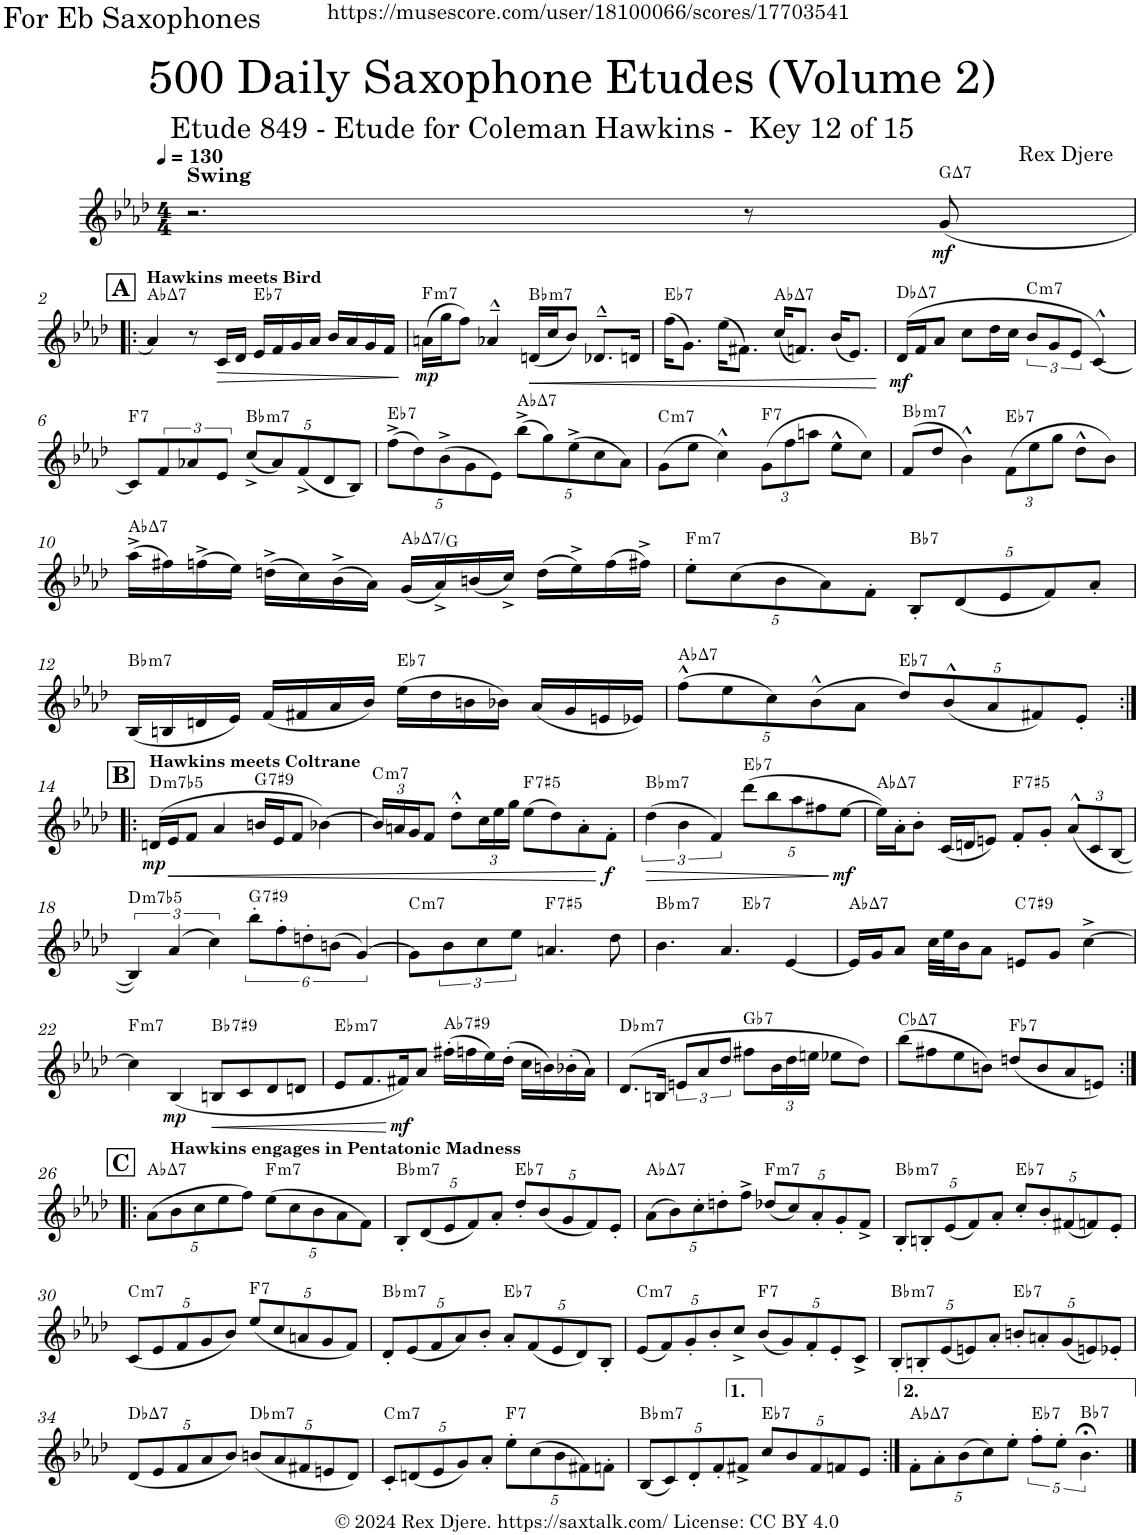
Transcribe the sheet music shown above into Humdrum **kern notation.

**kern	**dynam	**harte
*part1	*part1	*part1
*staff1	*staff1	*
*I"Alto Saxophone	*	*
*I'A. Sax.	*	*
*clefG2	*	*
*Trd5c9	*	*
*k[b-e-a-d-]	*	*
*M4/4	*	*
*MM130	*	*
=1	=1	=1
!LO:TX:a:B:t=Swing	!	!
2.r	.	.
8r	.	.
!	!LO:DY:b	!LO:H:kt=7
(8g/	mf	G:maj7
!!LO:LB:g=z
!!LO:REH:place=s1:a:B:cj:fs=14:t=A
=2!|:	=2!|:	=2!|:
!LO:TX:a:B:t=Hawkins meets Bird	!	!LO:H:kt=7
4a-/)	.	Ab:maj7
8r	.	.
!	!LO:HP:b	!
16c/LL	>	.
16d-/JJ	.	.
!	!	!LO:H:kt=7
16e-/LL	.	Eb:7
16f/	.	.
16g/	.	.
16a-/JJ	.	.
16b-/LL	.	.
16a-/	.	.
16g/	.	.
16f/JJ	.	.
.	]	.
=3	=3	=3
!	!LO:DY:b	!LO:H:kt=m7
(16an\LL	mp	F:min7
16gg\J	.	.
8ff\J)	.	.
4a-X^^~/	.	.
!	!LO:HP:b	!LO:H:kt=m7
(16dn/LL	<	Bb:min7
16cc/J	.	.
8b-/J)	.	.
8.d-X^^~/L	.	.
16dn/Jk	.	.
=4	=4	=4
!	!	!LO:H:kt=7
(16ff\KL	.	Eb:7
8.g\J)	.	.
(16ee-\KL	.	.
8.f#X\J)	.	.
!	!	!LO:H:kt=7
(16cc/KL	.	Ab:maj7
8.fn/J)	.	.
(16b-/KL	.	.
8.e-/J)	.	.
.	[	.
=5	=5	=5
!	!LO:DY:b	!LO:H:kt=7
(16d-/LL	mf	Db:maj7
16f/J	.	.
8a-/J	.	.
8cc\L	.	.
16dd-\L	.	.
16cc\JJ	.	.
!	!	!LO:H:kt=m7
12b-/L	.	C:min7
12g/	.	.
12e-/J	.	.
[4c^^/)	.	.
!!LO:LB:g=z
=6	=6	=6
!	!	!LO:H:kt=7
8c/L]	.	F:7
8f/	.	.
8a-X/	.	.
8e-/J	.	.
*Xbrackettup	*	*
!	!	!LO:H:kt=m7
(10cc^/L	.	Bb:min7
10a-/)	.	.
(10f^/	.	.
10d-/	.	.
10B-/J)	.	.
=7	=7	=7
!	!	!LO:H:kt=7
(10ff^\L	.	Eb:7
10dd-\)	.	.
(10b-^\	.	.
10g\	.	.
10e-\J)	.	.
!	!	!LO:H:kt=7
(10bb-^\L	.	Ab:maj7
10gg\)	.	.
(10ee-^\	.	.
10cc\	.	.
10a-\J)	.	.
=8	=8	=8
!	!	!LO:H:kt=m7
(8g\L	.	C:min7
8ee-\J	.	.
4cc^^\)	.	.
!	!	!LO:H:kt=7
(12g\L	.	F:7
12ff\	.	.
12aan\J	.	.
8ee-^^\L	.	.
8cc\J)	.	.
=9	=9	=9
!	!	!LO:H:kt=m7
(8f/L	.	Bb:min7
8dd-/J	.	.
4b-^^\)	.	.
!	!	!LO:H:kt=7
(12f\L	.	Eb:7
12ee-\	.	.
12gg\J	.	.
8dd-^^\L	.	.
8b-\J)	.	.
!!LO:LB:g=z
=10	=10	=10
!	!	!LO:H:kt=7
(16aa-^\LL	.	Ab:maj7
16ff#X\)	.	.
(16ffn^\	.	.
16ee-\JJ)	.	.
(16ddn^\LL	.	.
16cc\)	.	.
(16b-^\	.	.
16a-\JJ)	.	.
!	!	!LO:H:kt=7
(16g/LL	.	Ab:maj7/7
16a-^/)	.	.
(16bn/	.	.
16cc^/JJ)	.	.
(16dd\LL	.	.
16ee-^\)	.	.
(16ff\	.	.
16ff#X^\JJ)	.	.
=11	=11	=11
!	!	!LO:H:kt=m7
10ee-'\L	.	F:min7
(10cc\	.	.
10b-\	.	.
10a-\)	.	.
10f'\J	.	.
!	!	!LO:H:kt=7
10B-'/L	.	Bb:7
(10d-/	.	.
10e-/	.	.
10f/)	.	.
10a-'/J	.	.
!!LO:LB:g=z
=12	=12	=12
!	!	!LO:H:kt=m7
(16B-/LL	.	Bb:min7
16Bn/	.	.
16dn/	.	.
16e-/JJ)	.	.
(16f/LL	.	.
16f#X/	.	.
16a-/	.	.
16b-/JJ)	.	.
!	!	!LO:H:kt=7
(16ee-\LL	.	Eb:7
16dd-\	.	.
16bn\	.	.
16b-X\JJ)	.	.
(16a-/LL	.	.
16g/	.	.
16en/	.	.
16e-X/JJ)	.	.
=13	=13	=13
!	!	!LO:H:kt=7
(10ff^^\L	.	Ab:maj7
10ee-\	.	.
10cc\)	.	.
(10b-^^\	.	.
10a-\J	.	.
!	!	!LO:H:kt=7
10dd-/L)	.	Eb:7
(10b-^^/	.	.
10a-/	.	.
10f#X/)	.	.
10e-'/J	.	.
!!LO:LB:g=z
!!LO:REH:place=s1:a:B:cj:fs=14:t=B
=14:|!|:	=14:|!|:	=14:|!|:
!LO:TX:a:B:t=Hawkins meets Coltrane	!	!
!	!LO:DY:b	!LO:H:kt=m7b5
(16dn/LL	mp	D:hdim7
!	!LO:HP:b	!
16e-/J	<	.
8f/J	.	.
4a-/	.	.
!	!	!LO:H:kt=7
16bn/LL	.	G:7(#9)
16e-/J	.	.
8f/J	.	.
[4b-X\)	.	.
=15	=15	=15
!	!	!LO:H:kt=m7
24b-/LL]	.	C:min7
24an/	.	.
24g/J	.	.
8f/J	.	.
8dd-^^'\L	.	.
24cc\L	.	.
24ee-\	.	.
24gg\JJ	.	.
!	!	!LO:H:kt=7
(8ee-\L	.	F:(3,#5,b7)
8dd-\)	.	.
8a'\	.	.
!	!LO:DY:n=1:b	!
8f'\J	[ f	.
=16	=16	=16
*brackettup	*	*
!	!LO:HP:b	!LO:H:kt=m7
(>6dd-\	>	Bb:min7
6b-\	.	.
6f/)	.	.
*Xbrackettup	*	*
!	!	!LO:H:kt=7
(10ddd-\L	.	Eb:7
10bb-\	.	.
10aa-\	.	.
10ff#X\	.	.
!	!LO:DY:n=1:b	!
[10ee-\J	] mf	.
=17	=17	=17
!	!	!LO:H:kt=7
16ee-\LL])	.	Ab:maj7
16a-'\J	.	.
8b-'\J	.	.
(16c/LL	.	.
16dn/J	.	.
8en/J)	.	.
!	!	!LO:H:kt=7
8f'/L	.	F:(3,#5,b7)
8g'/J	.	.
(12a-^^/L	.	.
12c/	.	.
[12B-/J	.	.
!!LO:LB:g=z
=18	=18	=18
*brackettup	*	*
!	!	!LO:H:kt=m7b5
6B-/])	.	D:hdim7
(6a-/	.	.
6cc\)	.	.
!	!	!LO:H:kt=7
12bb-'\L	.	G:7(#9)
12ff'\	.	.
12ddn'\	.	.
(12bn\J	.	.
[6g/)	.	.
=19	=19	=19
!	!	!LO:H:kt=m7
8g\L]	.	C:min7
8b-\	.	.
8cc\	.	.
8ee-\J	.	.
!	!	!LO:H:kt=7
4.an/	.	F:(3,#5,b7)
8dd-\	.	.
=20	=20	=20
!	!	!LO:H:kt=m7
*^	*	*
4.b-\	2ryy	.	Bb:min7
4.a-/	.	.	.
!	!	!	!LO:H:kt=7
.	2ryy	.	Eb:7
[4e-/	.	.	.
=21	=21	=21	=21
!	!	!	!LO:H:kt=7
*v	*v	*	*
16e-/LL]	.	Ab:maj7
16g/J	.	.
8a-/J	.	.
32cc\LLL	.	.
32ee-\J	.	.
16b-\J	.	.
8a-\J	.	.
!	!	!LO:H:kt=7
8en/L	.	C:7(#9)
8g/J	.	.
[4cc^\	.	.
!!LO:LB:g=z
=22	=22	=22
!	!	!LO:H:kt=m7
4cc\]	.	F:min7
!	!LO:DY:b	!
(4B-/	mp	.
!	!LO:HP:b	!LO:H:kt=7
8Bn/L	<	Bb:7(#9)
8c/	.	.
8d-/	.	.
8dn/J	.	.
=23	=23	=23
!	!	!LO:H:kt=m7
8e-/L	.	Eb:min7
8.f/	.	.
!	!LO:DY:n=1:b	!
16f#X/K)	[ mf	.
8a-/J	.	.
!	!	!LO:H:kt=7
(16ff#X'\LL	.	Ab:7(#9)
16ffn\	.	.
16ee-\)	.	.
(16dd-'\JJ	.	.
16cc\LL	.	.
16bn\)	.	.
(16b-X'\	.	.
16a-\JJ)	.	.
=24	=24	=24
!	!	!LO:H:kt=m7
(8.d-/L	.	Db:min7
16Bn/Jk	.	.
12en/L	.	.
12a-/	.	.
12dd-/J	.	.
!	!	!LO:H:kt=7
8ff#X\L	.	Gb:7
*Xbrackettup	*	*
24b-\L	.	.
24dd-\	.	.
24een\JJ	.	.
8ee-X\L	.	.
8dd-\J)	.	.
=25	=25	=25
!	!	!LO:H:kt=7
(8bb-\L	.	Cb:maj7
8ff#X\	.	.
8ee-\	.	.
8bn\J)	.	.
!	!	!LO:H:kt=7
(8ddn/L	.	Fb:7
8b/	.	.
8a-/	.	.
8en/J)	.	.
!!LO:LB:g=z
!!LO:REH:place=s1:a:B:cj:fs=14:t=C
=26:|!|:	=26:|!|:	=26:|!|:
!	!	!LO:H:kt=7
(10a-\L	.	Ab:maj7
!LO:TX:a:B:t=Hawkins engages in Pentatonic Madness	!	!
10b-\	.	.
10cc\	.	.
10ee-\	.	.
10ff\J)	.	.
!	!	!LO:H:kt=m7
(10ee-\L	.	F:min7
10cc\	.	.
10b-\	.	.
10a-\	.	.
10f\J)	.	.
=27	=27	=27
!	!	!LO:H:kt=m7
10B-'/L	.	Bb:min7
(10d-/	.	.
10e-/	.	.
10f/)	.	.
10a-'/J	.	.
!	!	!LO:H:kt=7
10dd-'/L	.	Eb:7
(10b-/	.	.
10g/	.	.
10f/)	.	.
10e-'/J	.	.
=28	=28	=28
!	!	!LO:H:kt=7
(10a-\L	.	Ab:maj7
10b-\)	.	.
10cc'\	.	.
10ddn'\	.	.
10ff^\J	.	.
!	!	!LO:H:kt=m7
(10dd-X/L	.	F:min7
10cc/)	.	.
10a-'/	.	.
10g'/	.	.
10f^/J	.	.
=29	=29	=29
!	!	!LO:H:kt=m7
10B-'/L	.	Bb:min7
10Bn'/	.	.
(10e-/	.	.
10f/)	.	.
10a-'/J	.	.
!	!	!LO:H:kt=7
10cc'/L	.	Eb:7
10b-'/	.	.
(10f#X/	.	.
10fn/)	.	.
10e-'/J	.	.
!!LO:LB:g=z
=30	=30	=30
!	!	!LO:H:kt=m7
(10c/L	.	C:min7
10e-/	.	.
10f/	.	.
10g/	.	.
10b-/J)	.	.
!	!	!LO:H:kt=7
(10ee-/L	.	F:7
10cc/	.	.
10an/	.	.
10g/	.	.
10f/J)	.	.
=31	=31	=31
!	!	!LO:H:kt=m7
10d-'/L	.	Bb:min7
(10e-/	.	.
10f/	.	.
10a-/)	.	.
10b-'/J	.	.
!	!	!LO:H:kt=7
10a-'/L	.	Eb:7
(10f/	.	.
10e-/	.	.
10d-/)	.	.
10B-'/J	.	.
=32	=32	=32
!	!	!LO:H:kt=m7
(10e-/L	.	C:min7
10f/)	.	.
10g'/	.	.
10b-'/	.	.
10cc^/J	.	.
!	!	!LO:H:kt=7
(10b-/L	.	F:7
10g/)	.	.
10f'/	.	.
10e-'/	.	.
10c^/J	.	.
=33	=33	=33
!	!	!LO:H:kt=m7
10B-'/L	.	Bb:min7
10Bn'/	.	.
(10e-/	.	.
10en/)	.	.
10a-'/J	.	.
!	!	!LO:H:kt=7
10bn'/L	.	Eb:7
10an'/	.	.
(10g/	.	.
10en/)	.	.
10e-X'/J	.	.
!!LO:LB:g=z
=34	=34	=34
!	!	!LO:H:kt=7
(10d-/L	.	Db:maj7
10e-/	.	.
10f/	.	.
10a-/	.	.
10b-/J)	.	.
!	!	!LO:H:kt=m7
(10bn/L	.	Db:min7
10a-/	.	.
10f#X/	.	.
10en/	.	.
10d-/J)	.	.
=35	=35	=35
!	!	!LO:H:kt=m7
10c'/L	.	C:min7
(10dn/	.	.
10e-/	.	.
10g/)	.	.
10a-'/J	.	.
!	!	!LO:H:kt=7
10ee-'\L	.	F:7
(10cc\	.	.
10b-\	.	.
10f#X\)	.	.
10fn'\J	.	.
=36	=36	=36
!	!	!LO:H:kt=m7
(10B-/L	.	Bb:min7
10c/)	.	.
10d-'/	.	.
10f'/	.	.
10f#X^/J	.	.
!	!	!LO:H:kt=7
10cc/L	.	Eb:7
10b-/	.	.
10f#/	.	.
10fn/	.	.
10e-/J	.	.
=37:|!	=37:|!	=37:|!
!	!	!LO:H:kt=7
10f'\L	.	Ab:maj7
10a-'\	.	.
(10b-\	.	.
10cc\)	.	.
10ee-'\J	.	.
*brackettup	*	*
!	!	!LO:H:kt=7
10ff'\L	.	Eb:7
10ee-'\J	.	.
!	!	!LO:H:kt=7
5.b-;<\	.	Bb:7
==	==	==
*-	*-	*-
